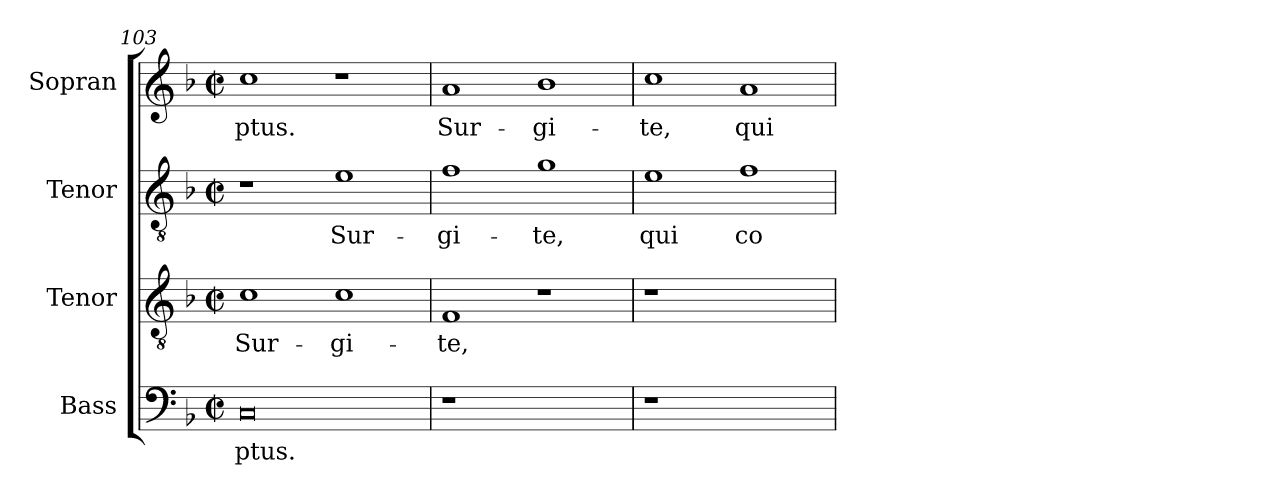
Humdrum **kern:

**kern	**text	**kern	**text	**kern	**text	**kern	**text
*part4	*part4	*part3	*part3	*part2	*part2	*part1	*part1
*staff4	*staff4	*staff3	*staff3	*staff2	*staff2	*staff1	*staff1
*I"Bass	*	*I"Tenor	*	*I"Tenor	*	*I"Sopran	*
*	*	*I'Tenor	*	*	*	*	*
*clefF4	*	*clefGv2	*	*clefGv2	*	*clefG2	*
*	*	*ITrd7c12	*	*ITrd7c12	*	*	*
*k[b-]	*	*k[b-]	*	*k[b-]	*	*k[b-]	*
*d:	*	*d:	*	*d:	*	*d:	*
*M2/2	*	*M2/2	*	*M2/2	*	*M2/2	*
*met(c|)	*	*met(c|)	*	*met(c|)	*	*met(c|)	*
=103	=103	=103	=103	=103	=103	=103	=103
!	!LO:LY:b:color=#000000	!	!	!	!	!	!
!	!	!	!LO:LY:b:color=#000000	!	!	!	!
!	!	!	!	!	!	!	!LO:LY:b:color=#000000
0Ci	-ptus.	1Ci	Sur-	1r	.	1cci	-ptus.
!	!	!	!LO:LY:b:color=#000000	!	!	!	!
!	!	!	!	!	!LO:LY:b:color=#000000	!	!
.	.	1Ci	-gi-	1Ei	Sur-	1r	.
!!LO:PB:g=z
=104	=104	=104	=104	=104	=104	=104	=104
!LO:N:vis=1	!	!	!	!	!	!	!
!	!	!	!LO:LY:b:color=#000000	!	!	!	!
!	!	!	!	!	!LO:LY:b:color=#000000	!	!
!	!	!	!	!	!	!	!LO:LY:b:color=#000000
1r	.	1FFi	-te,	1Fi	-gi-	1ai	Sur-
!	!	!	!	!	!LO:LY:b:color=#000000	!	!
!	!	!	!	!	!	!	!LO:LY:b:color=#000000
1ryy	.	1r	.	1Gi	-te,	1b-i	-gi-
=105	=105	=105	=105	=105	=105	=105	=105
!LO:N:vis=1	!	!LO:N:vis=1	!	!	!	!	!
!	!	!	!	!	!LO:LY:b:color=#000000	!	!
!	!	!	!	!	!	!	!LO:LY:b:color=#000000
1r	.	1r	.	1Ei	qui	1cci	-te,
!	!	!	!	!	!LO:LY:b:color=#000000	!	!
!	!	!	!	!	!	!	!LO:LY:b:color=#000000
1ryy	.	1ryy	.	1Fi	co-	1ai	qui
=	=	=	=	=	=	=	=
*-	*-	*-	*-	*-	*-	*-	*-
